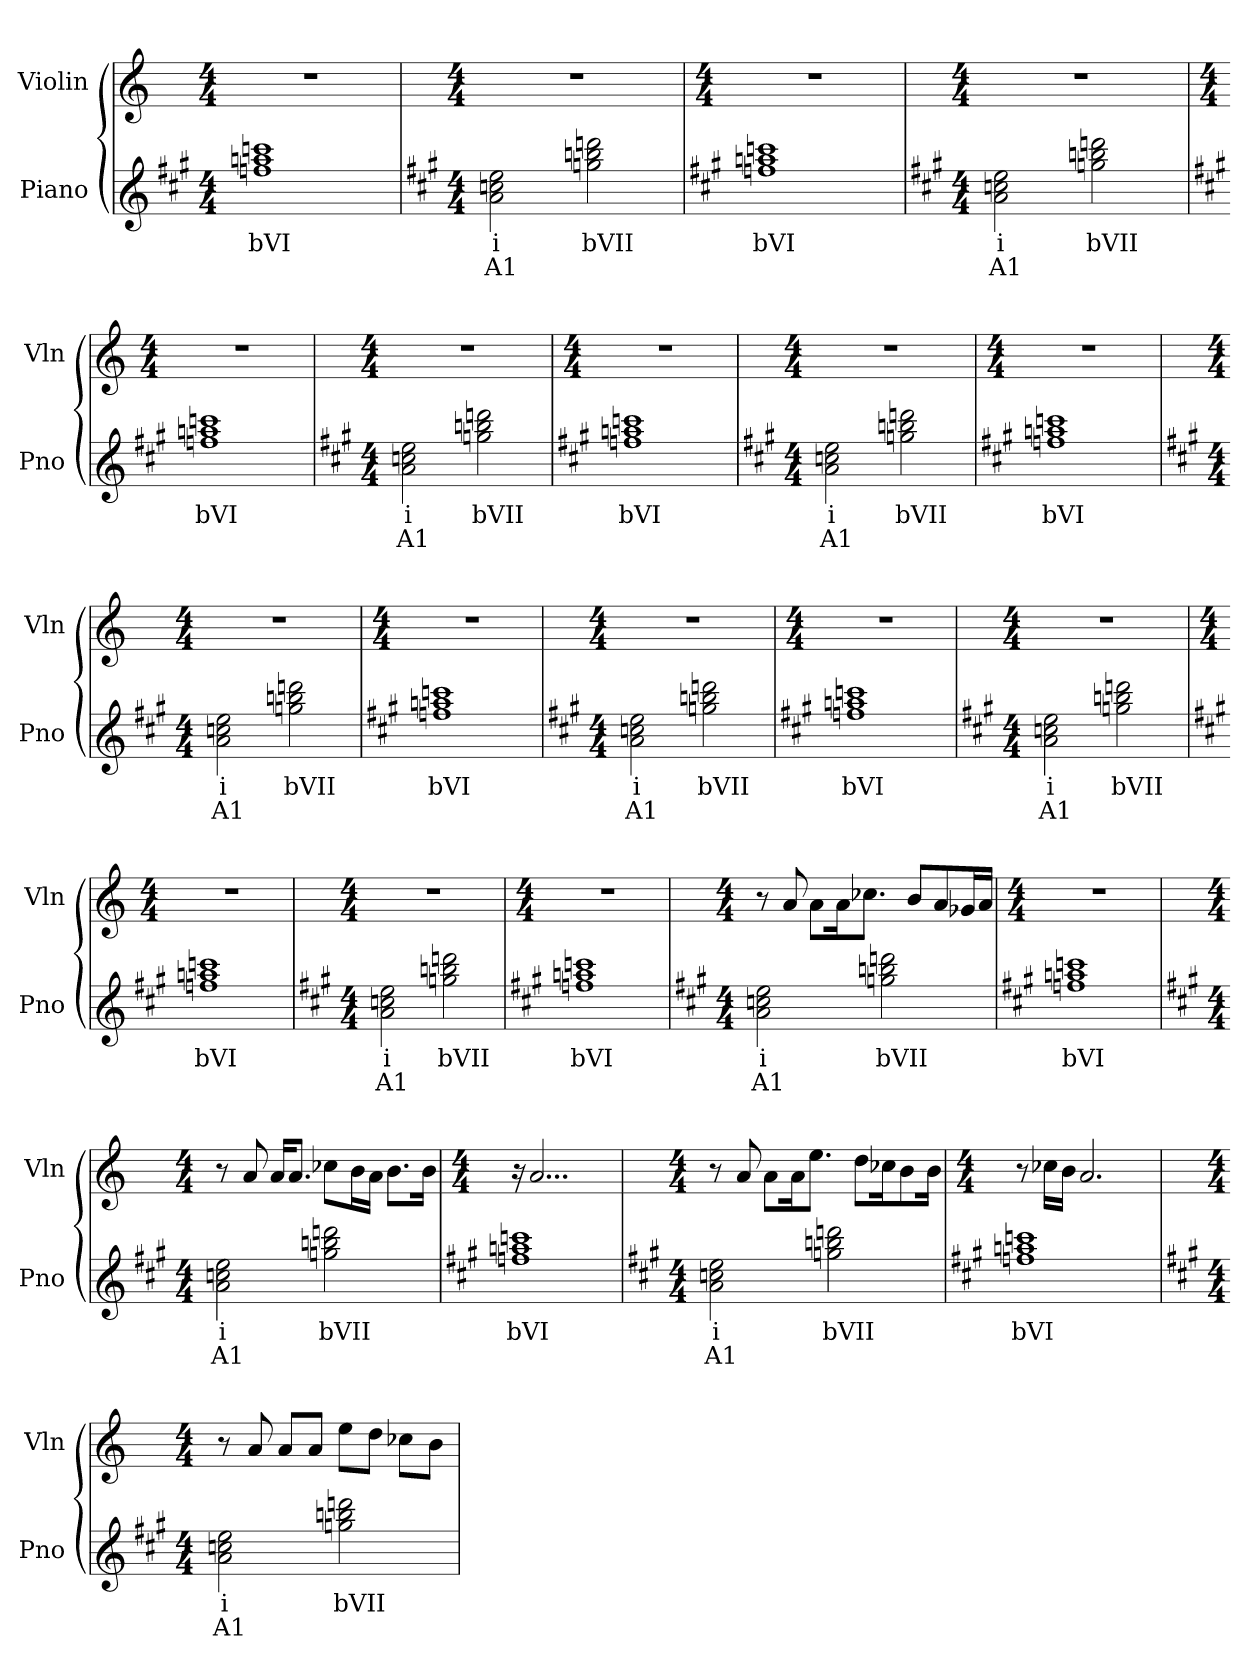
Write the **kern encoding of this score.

**kern	**text	**text	**kern
*part2	*part2	*part2	*part1
*staff2	*staff2	*staff2	*staff1
*I"Piano	*	*	*I"Violin
*I'Pno	*	*	*I'Vln
*k[f#c#g#]	*	*	*
*A:	*	*	*
*M4/4	*	*	*M4/4
=	=	=	=
1ffn 1aan 1cccn	bVI	.	1r
=	=	=	=
*k[f#c#g#]	*	*	*
*A:	*	*	*
*M4/4	*	*	*M4/4
2a 2ccn 2ee	i	A1	1r
2ggn 2bbn 2dddn	bVII	.	.
=	=	=	=
*k[f#c#g#]	*	*	*
*A:	*	*	*
*	*	*	*M4/4
1ffn 1aan 1cccn	bVI	.	1r
=	=	=	=
*k[f#c#g#]	*	*	*
*A:	*	*	*
*M4/4	*	*	*M4/4
2a 2ccn 2ee	i	A1	1r
2ggn 2bbn 2dddn	bVII	.	.
=	=	=	=
*k[f#c#g#]	*	*	*
*A:	*	*	*
*	*	*	*M4/4
1ffn 1aan 1cccn	bVI	.	1r
=	=	=	=
*k[f#c#g#]	*	*	*
*A:	*	*	*
*M4/4	*	*	*M4/4
2a 2ccn 2ee	i	A1	1r
2ggn 2bbn 2dddn	bVII	.	.
=	=	=	=
*k[f#c#g#]	*	*	*
*A:	*	*	*
*	*	*	*M4/4
1ffn 1aan 1cccn	bVI	.	1r
=	=	=	=
*k[f#c#g#]	*	*	*
*A:	*	*	*
*M4/4	*	*	*M4/4
2a 2ccn 2ee	i	A1	1r
2ggn 2bbn 2dddn	bVII	.	.
=	=	=	=
*k[f#c#g#]	*	*	*
*A:	*	*	*
*	*	*	*M4/4
1ffn 1aan 1cccn	bVI	.	1r
=	=	=	=
*k[f#c#g#]	*	*	*
*A:	*	*	*
*M4/4	*	*	*M4/4
2a 2ccn 2ee	i	A1	1r
2ggn 2bbn 2dddn	bVII	.	.
=	=	=	=
*k[f#c#g#]	*	*	*
*A:	*	*	*
*	*	*	*M4/4
1ffn 1aan 1cccn	bVI	.	1r
=	=	=	=
*k[f#c#g#]	*	*	*
*A:	*	*	*
*M4/4	*	*	*M4/4
2a 2ccn 2ee	i	A1	1r
2ggn 2bbn 2dddn	bVII	.	.
=	=	=	=
*k[f#c#g#]	*	*	*
*A:	*	*	*
*	*	*	*M4/4
1ffn 1aan 1cccn	bVI	.	1r
=	=	=	=
*k[f#c#g#]	*	*	*
*A:	*	*	*
*M4/4	*	*	*M4/4
2a 2ccn 2ee	i	A1	1r
2ggn 2bbn 2dddn	bVII	.	.
=	=	=	=
*k[f#c#g#]	*	*	*
*A:	*	*	*
*	*	*	*M4/4
1ffn 1aan 1cccn	bVI	.	1r
=	=	=	=
*k[f#c#g#]	*	*	*
*A:	*	*	*
*M4/4	*	*	*M4/4
2a 2ccn 2ee	i	A1	1r
2ggn 2bbn 2dddn	bVII	.	.
=	=	=	=
*k[f#c#g#]	*	*	*
*A:	*	*	*
*	*	*	*M4/4
1ffn 1aan 1cccn	bVI	.	1r
=	=	=	=
*k[f#c#g#]	*	*	*
*A:	*	*	*
*M4/4	*	*	*M4/4
2a 2ccn 2ee	i	A1	8r
.	.	.	8a
.	.	.	8aL
.	.	.	16aK
.	.	.	8.cc-XJ
2ggn 2bbn 2dddn	bVII	.	.
.	.	.	8bL
.	.	.	8a
.	.	.	16g-XL
.	.	.	16aJJ
=	=	=	=
*k[f#c#g#]	*	*	*
*A:	*	*	*
*	*	*	*M4/4
1ffn 1aan 1cccn	bVI	.	1r
=	=	=	=
*k[f#c#g#]	*	*	*
*A:	*	*	*
*M4/4	*	*	*M4/4
2a 2ccn 2ee	i	A1	8r
.	.	.	8a
.	.	.	16aKL
.	.	.	8.aJ
2ggn 2bbn 2dddn	bVII	.	8cc-XL
.	.	.	16bL
.	.	.	16aJJ
.	.	.	8.bL
.	.	.	16bJk
=	=	=	=
*k[f#c#g#]	*	*	*
*A:	*	*	*
*	*	*	*M4/4
1ffn 1aan 1cccn	bVI	.	16r
.	.	.	2...a
=	=	=	=
*k[f#c#g#]	*	*	*
*A:	*	*	*
*M4/4	*	*	*M4/4
2a 2ccn 2ee	i	A1	8r
.	.	.	8a
.	.	.	8aL
.	.	.	16aK
.	.	.	8.eeJ
2ggn 2bbn 2dddn	bVII	.	.
.	.	.	8ddL
.	.	.	16cc-XK
.	.	.	8b
.	.	.	16bJk
=	=	=	=
*k[f#c#g#]	*	*	*
*A:	*	*	*
*	*	*	*M4/4
1ffn 1aan 1cccn	bVI	.	8r
.	.	.	16cc-XLL
.	.	.	16bJJ
.	.	.	2.a
=	=	=	=
*k[f#c#g#]	*	*	*
*A:	*	*	*
*M4/4	*	*	*M4/4
2a 2ccn 2ee	i	A1	8r
.	.	.	8a
.	.	.	8aL
.	.	.	8aJ
2ggn 2bbn 2dddn	bVII	.	8eeL
.	.	.	8ddJ
.	.	.	8cc-XL
.	.	.	8bJ
=	=	=	=
*-	*-	*-	*-
